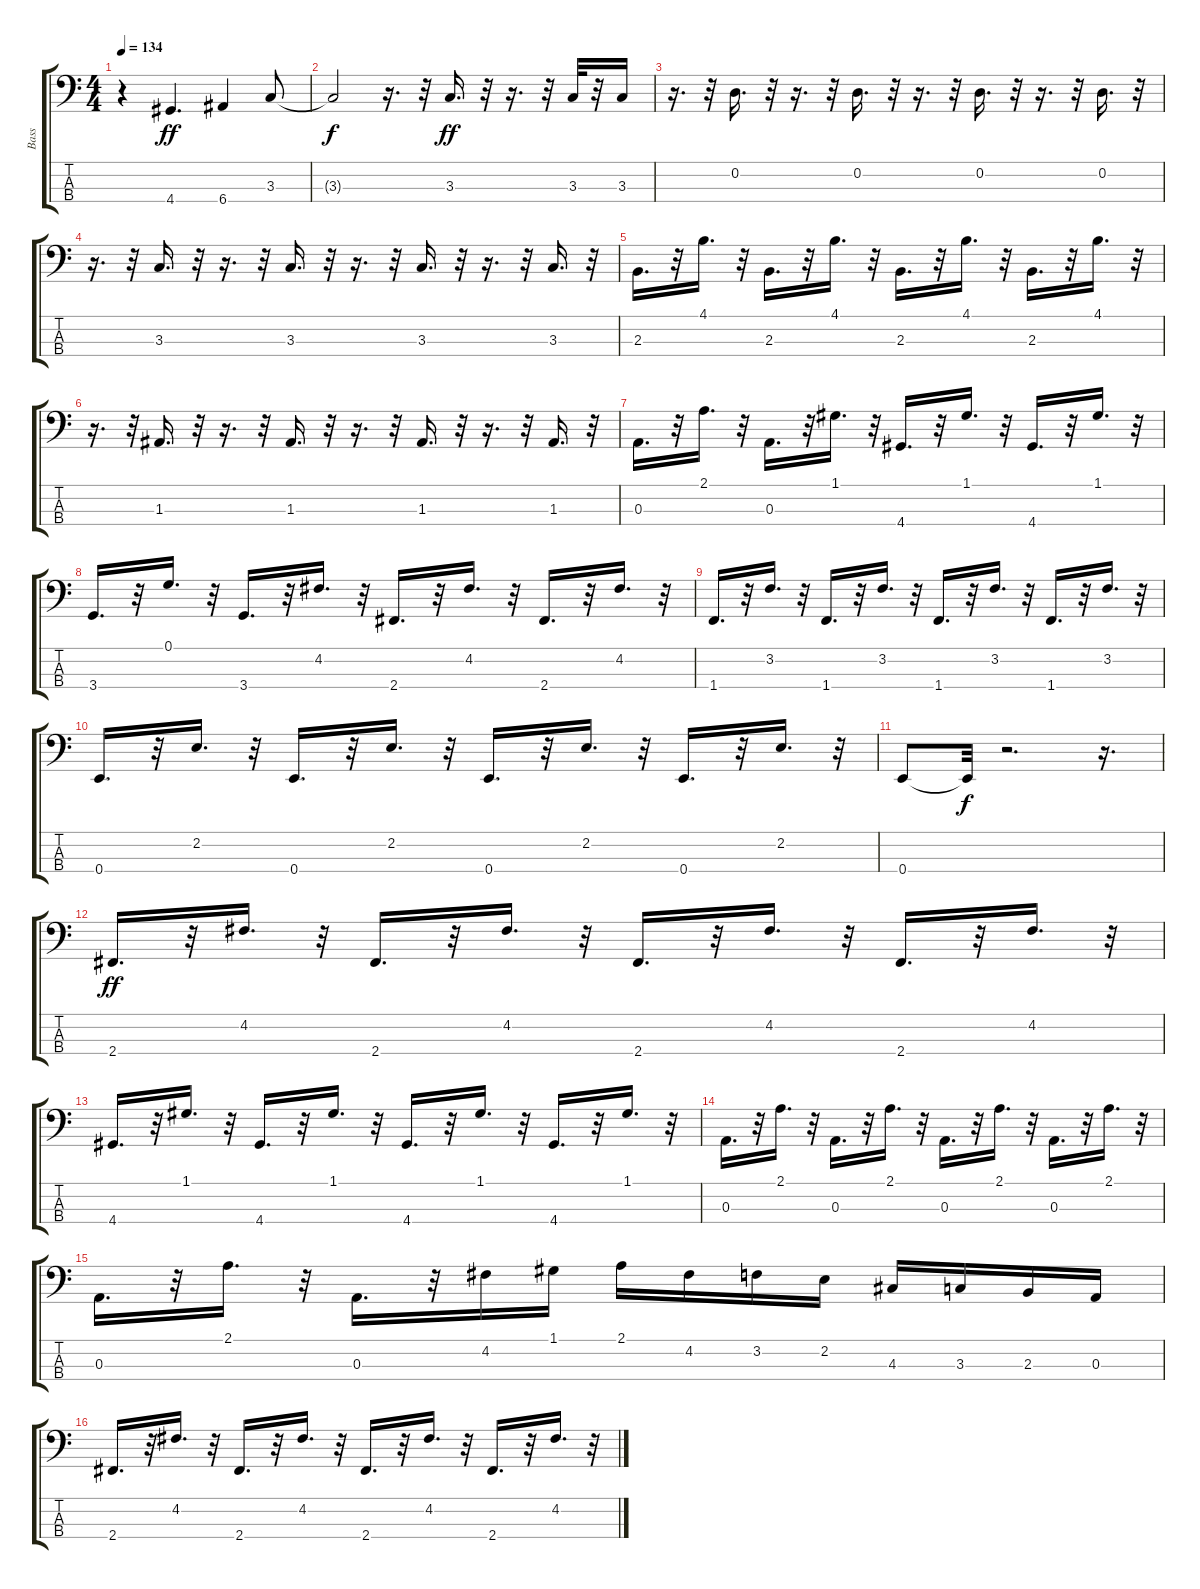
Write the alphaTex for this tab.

\track ("Bass" "Bass") {instrument synthbass2}
\staff {score tabs}
\tuning (G2 D2 A1 E1) {hide}
\ts (4 4)
\tempo 134
\clef f4
\ks c
r.4{dy ff} 4.4.4{d} 6.4.4 3.3.8 |
3.3{t}.2{dy f} r.16{d} r.32 3.3.16{d dy ff} r.32 r.16{d} r.32 3.3.32 r.32 3.3.16 |
r.16{d} r.32 0.2.16{d} r.32 r.16{d} r.32 0.2.16{d} r.32 r.16{d} r.32 0.2.16{d} r.32 r.16{d} r.32 0.2.16{d} r.32 |
r.16{d} r.32 3.3.16{d} r.32 r.16{d} r.32 3.3.16{d} r.32 r.16{d} r.32 3.3.16{d} r.32 r.16{d} r.32 3.3.16{d} r.32 |
2.3.16{d} r.32 4.1.16{d} r.32 2.3.16{d} r.32 4.1.16{d} r.32 2.3.16{d} r.32 4.1.16{d} r.32 2.3.16{d} r.32 4.1.16{d} r.32 |
r.16{d} r.32 1.3.16{d} r.32 r.16{d} r.32 1.3.16{d} r.32 r.16{d} r.32 1.3.16{d} r.32 r.16{d} r.32 1.3.16{d} r.32 |
0.3.16{d} r.32 2.1.16{d} r.32 0.3.16{d} r.32 1.1.16{d} r.32 4.4.16{d} r.32 1.1.16{d} r.32 4.4.16{d} r.32 1.1.16{d} r.32 |
3.4.16{d} r.32 0.1.16{d} r.32 3.4.16{d} r.32 4.2.16{d} r.32 2.4.16{d} r.32 4.2.16{d} r.32 2.4.16{d} r.32 4.2.16{d} r.32 |
1.4.16{d} r.32 3.2.16{d} r.32 1.4.16{d} r.32 3.2.16{d} r.32 1.4.16{d} r.32 3.2.16{d} r.32 1.4.16{d} r.32 3.2.16{d} r.32 |
0.4.16{d} r.32 2.2.16{d} r.32 0.4.16{d} r.32 2.2.16{d} r.32 0.4.16{d} r.32 2.2.16{d} r.32 0.4.16{d} r.32 2.2.16{d} r.32 |
0.4.8 0.4{t}.32{dy f} r.2{d} r.16{d} |
2.4.16{d dy ff} r.32 4.2.16{d} r.32 2.4.16{d} r.32 4.2.16{d} r.32 2.4.16{d} r.32 4.2.16{d} r.32 2.4.16{d} r.32 4.2.16{d} r.32 |
4.4.16{d} r.32 1.1.16{d} r.32 4.4.16{d} r.32 1.1.16{d} r.32 4.4.16{d} r.32 1.1.16{d} r.32 4.4.16{d} r.32 1.1.16{d} r.32 |
0.3.16{d} r.32 2.1.16{d} r.32 0.3.16{d} r.32 2.1.16{d} r.32 0.3.16{d} r.32 2.1.16{d} r.32 0.3.16{d} r.32 2.1.16{d} r.32 |
0.3.16{d} r.32 2.1.16{d} r.32 0.3.16{d} r.32 4.2.16 1.1.16 2.1.16 4.2.16 3.2.16 2.2.16 4.3.16 3.3.16 2.3.16 0.3.16 |
2.4.16{d} r.32 4.2.16{d} r.32 2.4.16{d} r.32 4.2.16{d} r.32 2.4.16{d} r.32 4.2.16{d} r.32 2.4.16{d} r.32 4.2.16{d} r.32
